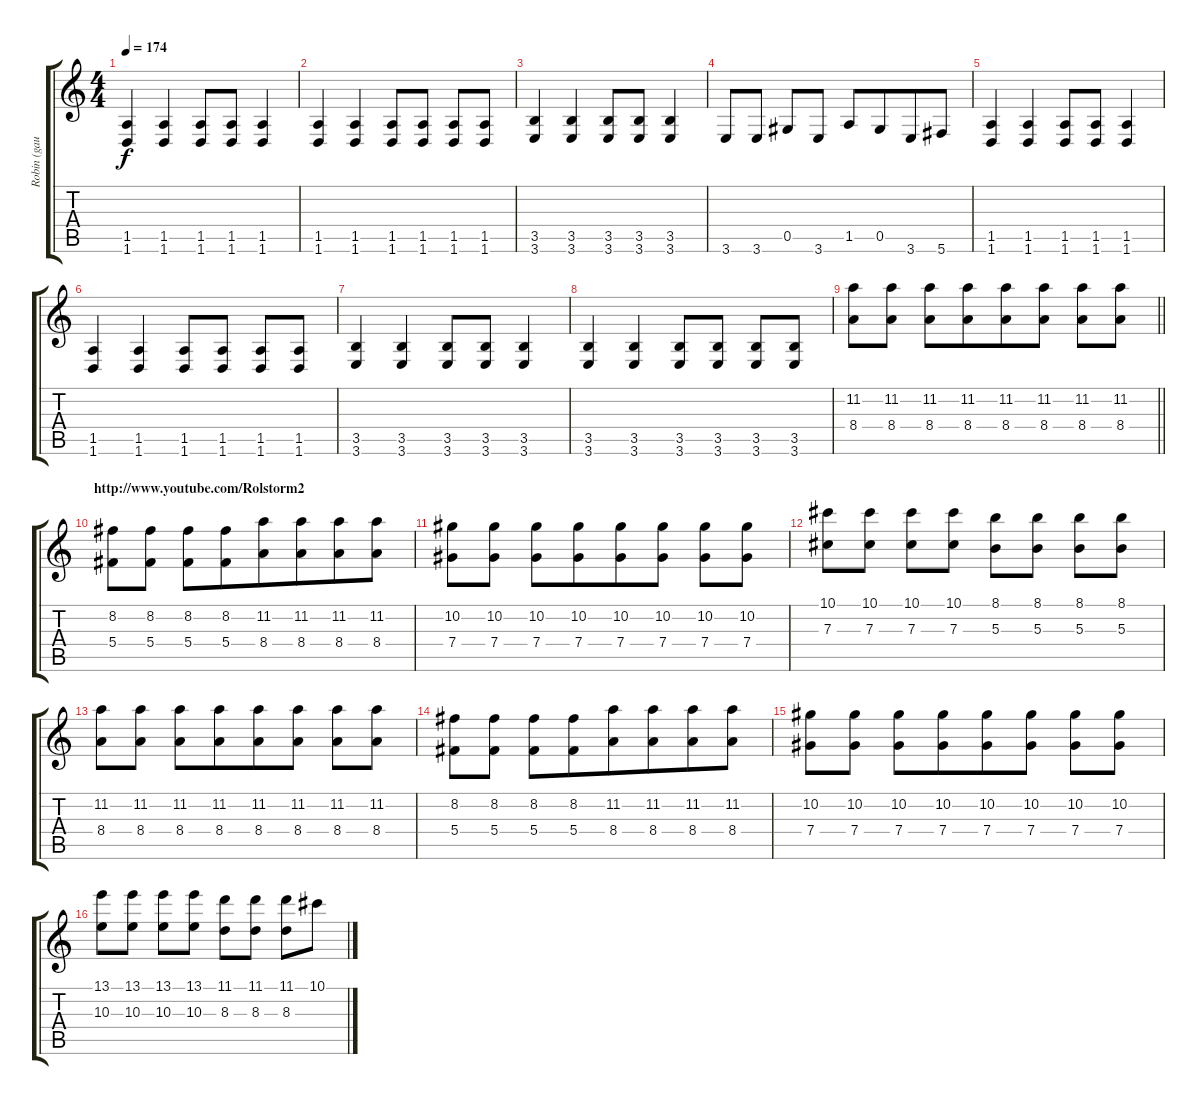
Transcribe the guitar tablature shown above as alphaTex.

\track ("Robin (gauche)" "Robin (gau") {solo instrument distortionguitar}
\staff {score tabs}
\tuning (Eb4 Bb3 Gb3 Db3 Ab2 Db2) {hide}
\ts (4 4)
\tempo 174
\clef g2
\ks c
(1.5{t} 1.6{t}).4{dy f} (1.5 1.6).4{beam merge} (1.5 1.6).8 (1.5 1.6).8 (1.5 1.6).4 |
(1.5 1.6).4 (1.5 1.6).4{beam merge} (1.5 1.6).8{beam merge} (1.5 1.6).8 (1.5 1.6).8{beam merge} (1.5 1.6).8 |
(3.5 3.6).4 (3.5 3.6).4{beam merge} (3.5 3.6).8 (3.5 3.6).8 (3.5 3.6).4 |
3.6.8{beam merge} 3.6.8 0.5.8{beam merge} 3.6.8 1.5.8{beam merge} 0.5.8{beam merge} 3.6.8 5.6.8 |
(1.5 1.6).4 (1.5 1.6).4{beam merge} (1.5 1.6).8{beam merge} (1.5 1.6).8 (1.5 1.6).4 |
(1.5 1.6).4 (1.5 1.6).4{beam merge} (1.5 1.6).8{beam merge} (1.5 1.6).8 (1.5 1.6).8{beam merge} (1.5 1.6).8 |
(3.5 3.6).4 (3.5 3.6).4{beam merge} (3.5 3.6).8 (3.5 3.6).8 (3.5 3.6).4 |
(3.5 3.6).4 (3.5 3.6).4{beam merge} (3.5 3.6).8 (3.5 3.6).8 (3.5 3.6).8 (3.5 3.6).8 |
\barLineRight lightlight
(11.2 8.4).8{beam merge} (11.2 8.4).8 (11.2 8.4).8 (11.2 8.4).8{beam merge} (11.2 8.4).8{beam merge} (11.2 8.4).8 (11.2 8.4).8 (11.2 8.4).8 |
\section ("" "http://www.youtube.com/Rolstorm2")
(8.2 5.4).8{beam merge} (8.2 5.4).8 (8.2 5.4).8 (8.2 5.4).8{beam merge} (11.2 8.4).8{beam merge} (11.2 8.4).8{beam merge} (11.2 8.4).8{beam merge} (11.2 8.4).8 |
(10.2 7.4).8 (10.2 7.4).8 (10.2 7.4).8 (10.2 7.4).8{beam merge} (10.2 7.4).8{beam merge} (10.2 7.4).8 (10.2 7.4).8{beam merge} (10.2 7.4).8 |
(10.1 7.3).8 (10.1 7.3).8 (10.1 7.3).8 (10.1 7.3).8 (8.1 5.3).8 (8.1 5.3).8 (8.1 5.3).8 (8.1 5.3).8 |
(11.2 8.4).8{beam merge} (11.2 8.4).8 (11.2 8.4).8 (11.2 8.4).8{beam merge} (11.2 8.4).8{beam merge} (11.2 8.4).8 (11.2 8.4).8 (11.2 8.4).8 |
(8.2 5.4).8{beam merge} (8.2 5.4).8 (8.2 5.4).8 (8.2 5.4).8{beam merge} (11.2 8.4).8{beam merge} (11.2 8.4).8{beam merge} (11.2 8.4).8{beam merge} (11.2 8.4).8 |
(10.2 7.4).8 (10.2 7.4).8 (10.2 7.4).8 (10.2 7.4).8{beam merge} (10.2 7.4).8{beam merge} (10.2 7.4).8 (10.2 7.4).8{beam merge} (10.2 7.4).8 |
(13.1 10.3).8 (13.1 10.3).8 (13.1 10.3).8 (13.1 10.3).8 (11.1 8.3).8 (11.1 8.3).8 (11.1 8.3).8{beam merge} 10.1.8
